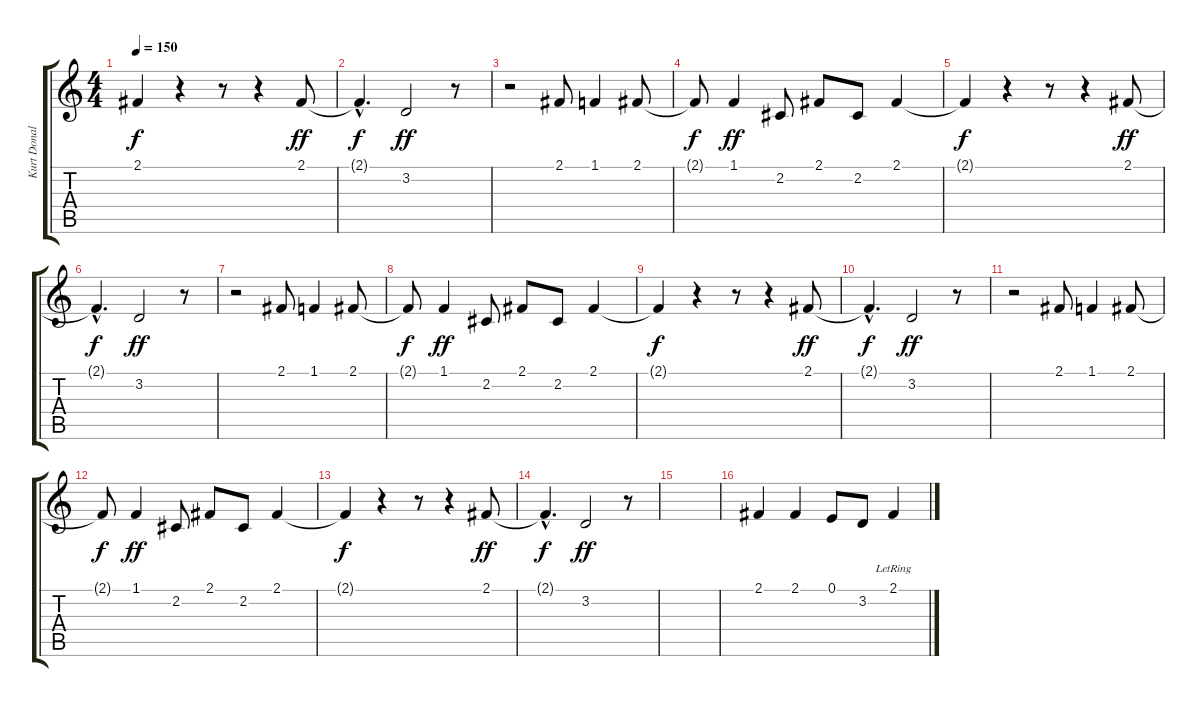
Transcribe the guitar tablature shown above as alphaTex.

\track ("Kurt Donald Cobain (Voix)" "Kurt Donal") {instrument tenorsax}
\staff {score tabs}
\tuning (E4 B3 G3 D3 A2 E2) {hide}
\ts (4 4)
\tempo 150
\clef g2
\ks c
2.1{t}.4{dy f} r.4 r.8 r.4 2.1.8{dy ff} |
2.1{hac t}.4{d dy f} 3.2.2{dy ff} r.8 |
r.2 2.1.8 1.1.4 2.1.8 |
2.1{t}.8{dy f} 1.1.4{dy ff} 2.2.8 2.1.8 2.2.8 2.1.4 |
2.1{t}.4{dy f} r.4 r.8 r.4 2.1.8{dy ff} |
2.1{hac t}.4{d dy f} 3.2.2{dy ff} r.8 |
r.2 2.1.8 1.1.4 2.1.8 |
2.1{t}.8{dy f} 1.1.4{dy ff} 2.2.8 2.1.8 2.2.8 2.1.4 |
2.1{t}.4{dy f} r.4 r.8 r.4 2.1.8{dy ff} |
2.1{hac t}.4{d dy f} 3.2.2{dy ff} r.8 |
r.2 2.1.8 1.1.4 2.1.8 |
2.1{t}.8{dy f} 1.1.4{dy ff} 2.2.8 2.1.8 2.2.8 2.1.4 |
2.1{t}.4{dy f} r.4 r.8 r.4 2.1.8{dy ff} |
2.1{hac t}.4{d dy f} 3.2.2{dy ff} r.8 |
|
2.1.4 2.1.4 0.1.8 3.2.8 2.1{lr}.4
